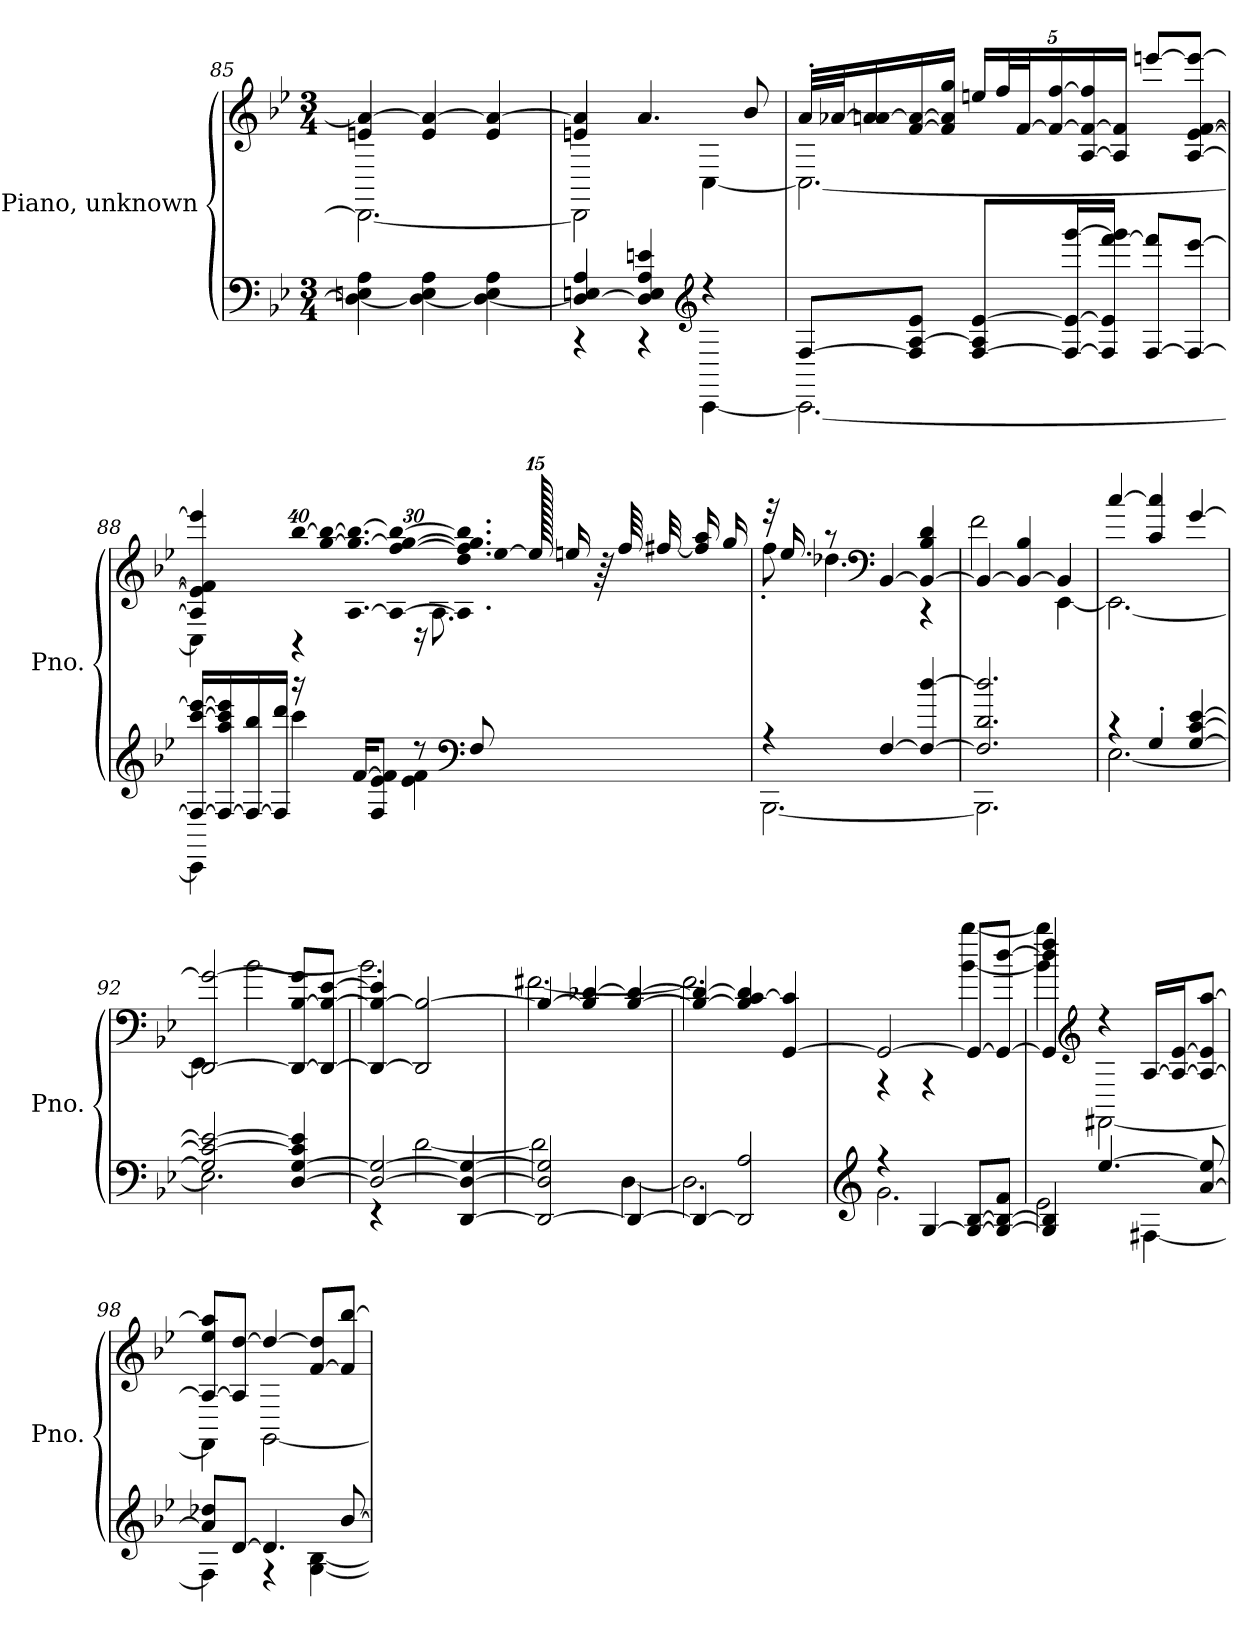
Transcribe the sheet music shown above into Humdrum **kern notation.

**kern	**kern
*part1	*part1
*staff2	*staff1
*I"Piano, unknown	*
*I'Pno.	*
*clefF4	*clefG2
*k[b-e-]	*k[b-e-]
*M3/4	*M3/4
=85	=85
*	*^
4D-\_ 4En\ 4A\	4en/ 4a/_	2.DD-\_
4D-\_ 4E\ 4A\	4e/ 4a/_	.
4D-\_ 4E\ 4A\	4e/ 4a/_	.
=86	=86	=86
*^	*	*
4D-/_ 4En/ 4A/	4r	4en/ 4a/]	2DD-\]
4D-/] 4E/ 4A/ 4en/	4r	4.a/	.
*clefG2	*	*	*
4r	[4CC\	.	[4C\
.	.	8b-/	.
!!LO:LB:g=z	!!
=87	=87	=87	=87
[8F/L	2.CC\_	32a'/LLL	2.C\_
.	.	[32a-X/J	.
.	.	16a-/] [16an/	.
8F/] [8A/ 8e-/J	.	[16f/ 16a/_	.
.	.	16f/] 16a/] 16gg/JJ	.
*	*	*Xbrackettup	*
[8F/ 8A/] [8e-/L	.	20een/LL	.
.	.	40ff/L	.
.	.	[40f/J	.
.	.	20f/_ [20ff/	.
16F/_ 16e-/_ [16ggg/L	.	.	.
.	.	[20A/ 20f/_ 20ff/]	.
16F/] 16e-/] [16fff/ 16ggg/]JJ	.	.	.
.	.	20A/] 20f/]JJ	.
[8F/ 8fff/]L	.	[8eeen/L	.
8F/_ [8eee-/J	.	[8A/ [8e-/ [8f/ 8eee/_J	.
!!LO:LB:g=z	!!
=88	=88	=88	=88
16F/_ [16ccc/ 16eee-/_LL	4CC\]	4A/] 4e-/] 4f/] 4eee/]	4C\]
16F/_ 16aa/ 16ccc/] 16eee-/]	.	.	.
16F/_ 16bb-/	.	.	.
16F/] 16ddd/JJ	.	.	.
!	!	!LO:N:vis=32	!
16r	4ccc\	[640%23bb-/LLL	4r
!	!	!LO:N:vis=64	!
.	.	[960%17gg/ 960%17bb-/_K	.
!	!	!LO:N:vis=32.	!
.	.	[1920%103A/ 1920%103gg/_ 1920%103bb-/_	.
[16f/KL	.	.	.
!	!	!LO:N:vis=32	!
.	.	640%23A/_ [640%23ff/ 640%23gg/_ 640%23bb-/_	.
8F/ 8e-/ 8f/]J	.	.	.
!	!	!LO:N:vis=32.	!
.	.	1920%103A/] 1920%103dd/ 1920%103ff/] 1920%103gg/] 1920%103bb-/]	.
.	.	[320%17ee-/JJ	.
8r	4e-\ 4f\	1920ee-/]	16r
.	.	16een/	.
.	.	.	8.A\
.	.	64r	.
.	.	64ff/KLLL	.
.	.	[32ff#X/J	.
*clefF4	*	*	*
8F/	.	.	.
.	.	16ff#/] 16aa/	.
.	.	16gg/JJ	.
1920ryy	1920ryy	.	1920ryy
=89	=89	=89	=89
4r	[2.BBB-\	32r	8ff'\
.	.	16.ee-/	.
.	.	8r	4.dd-X\
*	*	*clefF4	*
[4F/	.	[4BB-/	.
4F/_ [4dd/	.	4BB-/_ 4B-/ 4d/	4r
=90	=90	=90	=90
2.F/] 2.d/ 2.dd/]	2.BBB-\]	4BB-/_	2f\
.	.	4BB-/_ 4B-/	.
.	.	4BB-/]	[4EE-\
!!LO:PB:g=z	!!
=91	=91	=91	=91
4r	[2.E-\	[4cc/	2.EE-\_
4G'/	.	4c/ 4cc/]	.
[4G/ [4c/ [4e-/	.	[4g/	.
=92	=92	=92	=92
2G/] 2c/_ 2e-/_	2.E-\]	[2DD/ 2g/_	4EE-\]
.	.	.	[2b-\
[4D/ [4G/ 4c/] 4e-/]	.	8DD/_ [8B-/ 8g/]L	.
.	.	8DD/_ 8B-/_ [8e-/J	.
=93	=93	=93	=93
2D/_ 2G/_	4r	4DD/_ 4B-/_ 4e-/]	2.b-\]
.	[2d\	2DD/] 2B-/_	.
[4DD/ 4D/_ 4G/_	.	.	.
=94	=94	=94	=94
2DD/_ 2D/] 2G/]	2d\]	4B-/_	[2.f#X\
.	.	4B-/] [4d-X/	.
4DD/_	[4D\	[4B-/ 4d-/_	.
=95	=95	=95	=95
4DD/_	2.D\]	4B-/_ 4d-/_	2.f#\]
2DD/] 2A/	.	4B-/] [4c/ 4d-/]	.
.	.	[4GG/ 4c/]	.
=96	=96	=96	=96
*clefG2	*	*	*
4r	2.g\	2GG/_	4r
[4G/	.	.	4r
8G/_ [8B-/L	.	8GG/L_	[4b-\ [4bb-\
8G/_ 8B-/_ 8f/J	.	8GG/_ [8dd/J	.
!!LO:LB:g=z	!!
=97	=97	=97	=97
4G/] 4B-/]	2e-\	4GG/] 4dd/] 4ff/	4b-\] 4bb-\]
*	*	*clefG2	*
[4.ee-/	.	4r	[2FF#X\
.	[4F#X\	[16A/LL	.
.	.	16A/_ [16e-/J	.
[8a/ 8ee-/]	.	8A/_ 8e-/] [8aa/J	.
=98	=98	=98	=98
8a/] 8dd-X/L	4F#\]	8A/_ 8ee-/ 8aa/]L	4FF#\]
[8d/J	.	8A/] [8dd/J	.
4.d/]	4r	4dd/_	[2GG\
.	[4G\ [4B-\	[8f/ 8dd/]L	.
[8b-/	.	8f/] [8bb-/J	.
*v	*v	*	*
*	*v	*v
=	=
*-	*-
